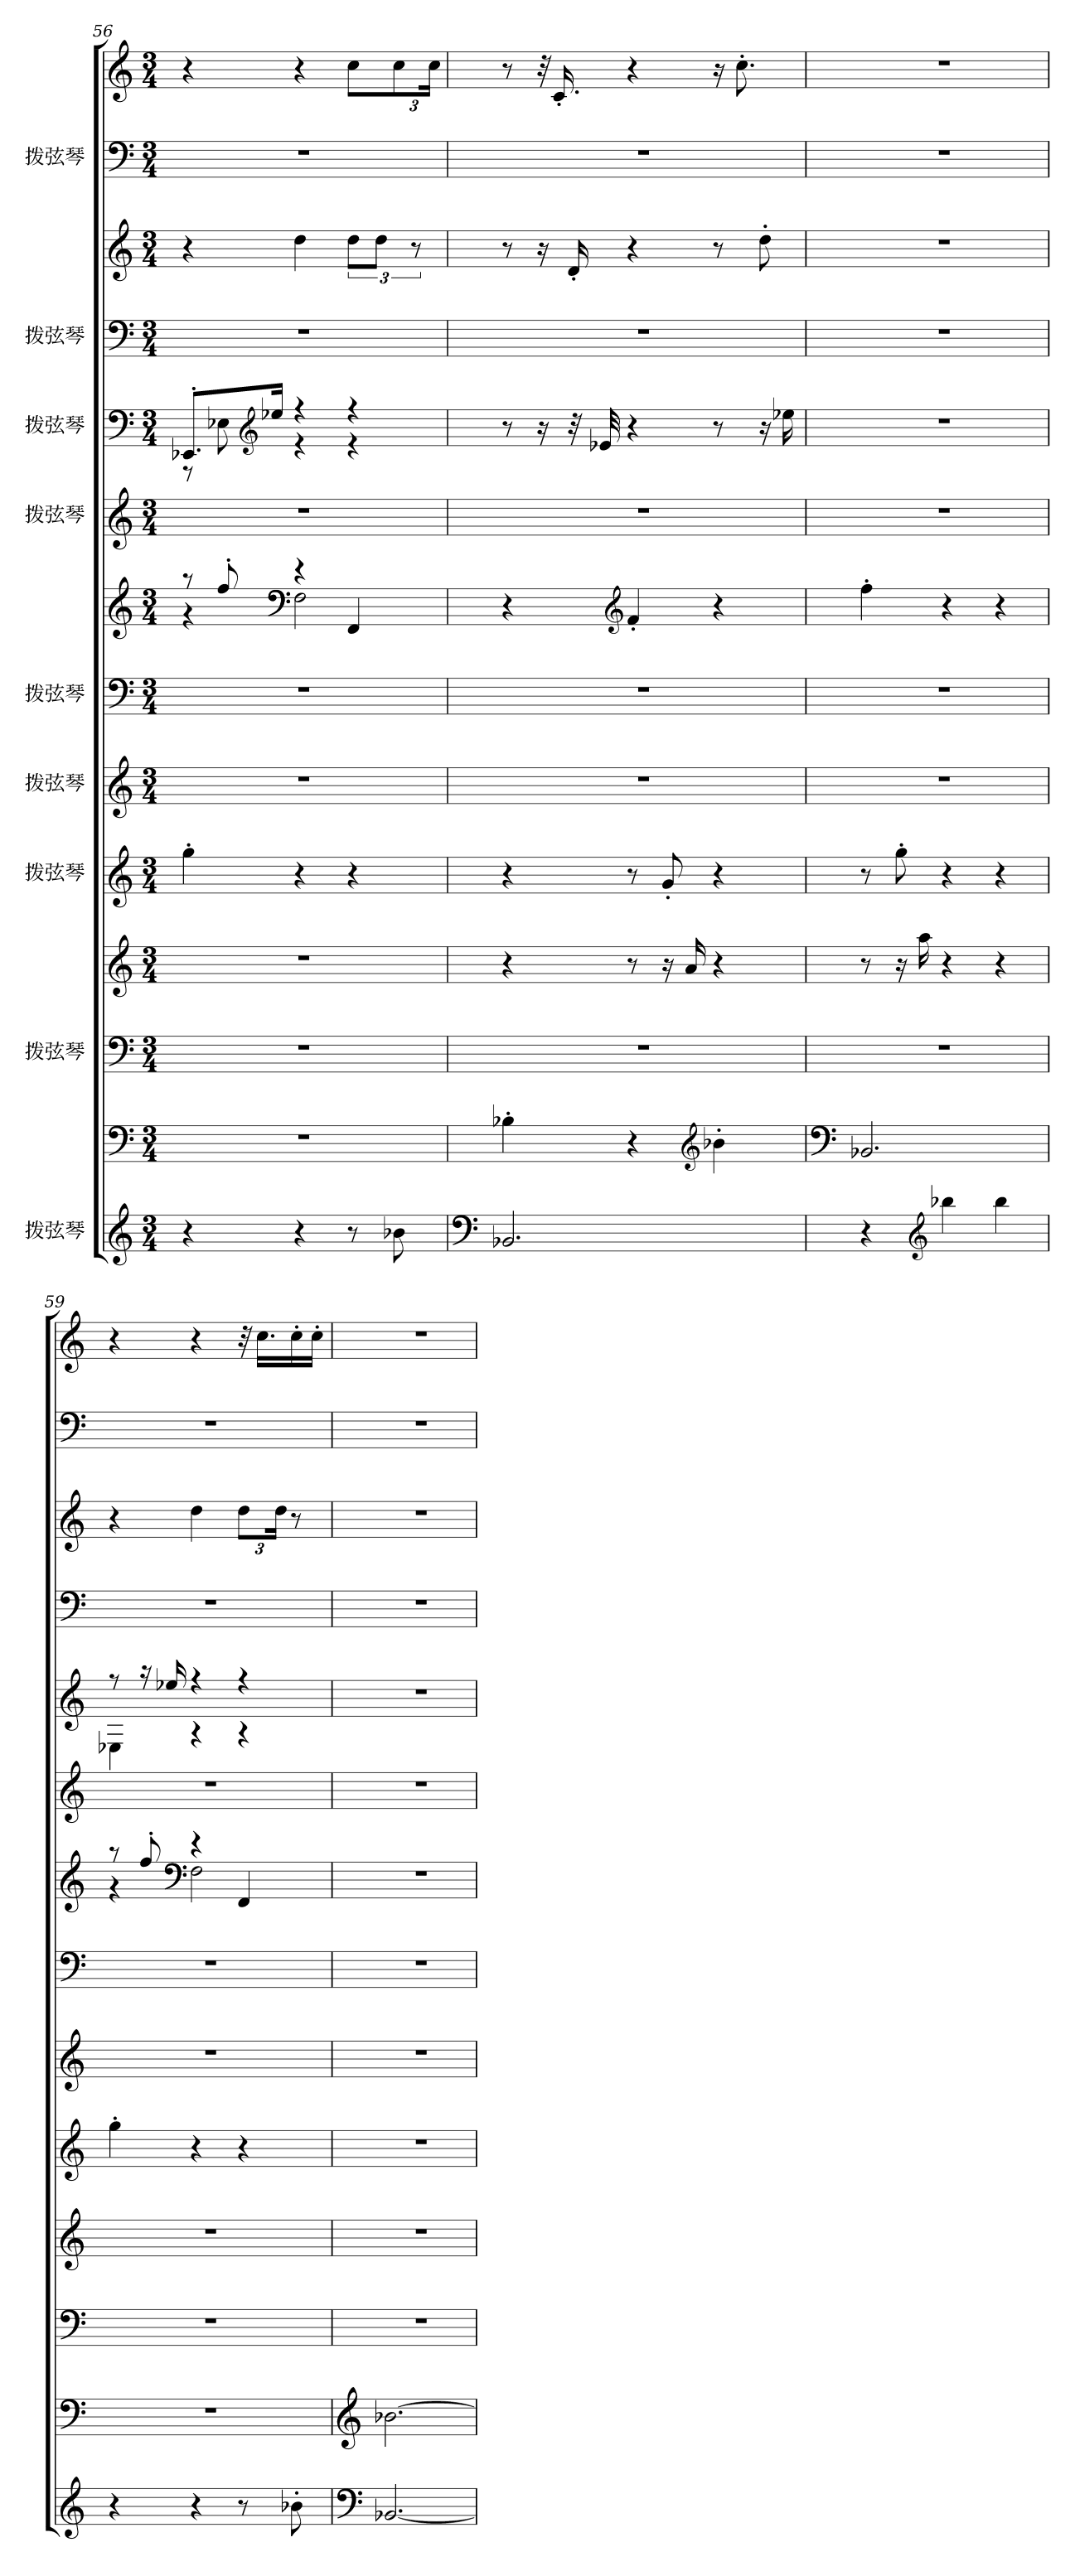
**kern	**kern	**kern	**kern	**kern	**kern	**kern	**kern	**kern	**kern	**kern	**kern	**kern	**kern
*part9	*part9	*part8	*part8	*part7	*part6	*part5	*part5	*part4	*part3	*part2	*part2	*part1	*part1
*staff14	*staff13	*staff12	*staff11	*staff10	*staff9	*staff8	*staff7	*staff6	*staff5	*staff4	*staff3	*staff2	*staff1
*I"拨弦琴	*	*I"拨弦琴	*	*I"拨弦琴	*I"拨弦琴	*I"拨弦琴	*	*I"拨弦琴	*I"拨弦琴	*I"拨弦琴	*	*I"拨弦琴	*
*clefG2	*clefF4	*clefF4	*clefG2	*clefG2	*clefG2	*clefF4	*clefG2	*clefG2	*clefF4	*clefF4	*clefG2	*clefF4	*clefG2
*k[]	*k[]	*k[]	*k[]	*k[]	*k[]	*k[]	*k[]	*k[]	*k[]	*k[]	*k[]	*k[]	*k[]
*M3/4	*M3/4	*M3/4	*M3/4	*M3/4	*M3/4	*M3/4	*M3/4	*M3/4	*M3/4	*M3/4	*M3/4	*M3/4	*M3/4
=56	=56	=56	=56	=56	=56	=56	=56	=56	=56	=56	=56	=56	=56
*	*	*	*	*	*	*	*^	*	*^	*	*	*	*
4r	2.r	2.r	2.r	4gg'\	2.r	2.r	8r	4r	2.r	8.EE-X'/L	8r	2.r	4r	2.r	4r
.	.	.	.	.	.	.	8ff'/	.	.	.	8E-X\	.	.	.	.
*	*	*	*	*	*	*	*	*	*	*clefG2	*	*	*	*	*
.	.	.	.	.	.	.	.	.	.	16ee-X/Jk	.	.	.	.	.
*	*	*	*	*	*	*	*clefF4	*	*	*	*	*	*	*	*
4r	.	.	.	4r	.	.	4r	2F\	.	4r	4r	.	4dd\	.	4r
8r	.	.	.	4r	.	.	4FF/	.	.	4r	4r	.	12dd\L	.	8cc\L
.	.	.	.	.	.	.	.	.	.	.	.	.	12dd\J	.	.
*	*	*	*	*	*	*	*	*	*	*	*	*	*	*	*Xbrackettup
8b-X\	.	.	.	.	.	.	.	.	.	.	.	.	.	.	12cc\
.	.	.	.	.	.	.	.	.	.	.	.	.	12r	.	.
.	.	.	.	.	.	.	.	.	.	.	.	.	.	.	24cc\Jk
*	*	*	*	*	*	*	*v	*v	*	*v	*v	*	*	*	*
!!LO:PB:g=z
=57	=57	=57	=57	=57	=57	=57	=57	=57	=57	=57	=57	=57	=57
*clefF4	*	*	*	*	*	*	*	*	*	*	*	*	*
2.BB-X/	4B-X'\	2.r	4r	4r	2.r	2.r	4r	2.r	8r	2.r	8r	2.r	8r
.	.	.	.	.	.	.	.	.	16r	.	16r	.	32r
.	.	.	.	.	.	.	.	.	.	.	.	.	16.c'/
.	.	.	.	.	.	.	.	.	32r	.	16d'/	.	.
.	.	.	.	.	.	.	.	.	32e-X/	.	.	.	.
*	*	*	*	*	*	*	*clefG2	*	*	*	*	*	*
.	4r	.	8r	8r	.	.	4f'/	.	4r	.	4r	.	4r
.	.	.	16r	8g'/	.	.	.	.	.	.	.	.	.
.	.	.	16a/	.	.	.	.	.	.	.	.	.	.
*	*clefG2	*	*	*	*	*	*	*	*	*	*	*	*
.	4b-X'\	.	4r	4r	.	.	4r	.	8r	.	8r	.	16r
.	.	.	.	.	.	.	.	.	.	.	.	.	8.cc'\
.	.	.	.	.	.	.	.	.	16r	.	8dd'\	.	.
.	.	.	.	.	.	.	.	.	16ee-X\	.	.	.	.
=58	=58	=58	=58	=58	=58	=58	=58	=58	=58	=58	=58	=58	=58
*	*clefF4	*	*	*	*	*	*	*	*	*	*	*	*
4r	2.BB-X/	2.r	8r	8r	2.r	2.r	4ff'\	2.r	2.r	2.r	2.r	2.r	2.r
.	.	.	16r	8gg'\	.	.	.	.	.	.	.	.	.
.	.	.	16aa\	.	.	.	.	.	.	.	.	.	.
*clefG2	*	*	*	*	*	*	*	*	*	*	*	*	*
4bb-X\	.	.	4r	4r	.	.	4r	.	.	.	.	.	.
4bb-\	.	.	4r	4r	.	.	4r	.	.	.	.	.	.
=59	=59	=59	=59	=59	=59	=59	=59	=59	=59	=59	=59	=59	=59
*	*	*	*	*	*	*	*^	*	*^	*	*	*	*
4r	2.r	2.r	2.r	4gg'\	2.r	2.r	8r	4r	2.r	8r	4E-X\	2.r	4r	2.r	4r
.	.	.	.	.	.	.	8ff'/	.	.	16r	.	.	.	.	.
.	.	.	.	.	.	.	.	.	.	16ee-X/	.	.	.	.	.
*	*	*	*	*	*	*	*clefF4	*	*	*	*	*	*	*	*
4r	.	.	.	4r	.	.	4r	2F\	.	4r	4r	.	4dd\	.	4r
*	*	*	*	*	*	*	*	*	*	*	*	*	*Xbrackettup	*	*
8r	.	.	.	4r	.	.	4FF/	.	.	4r	4r	.	12dd\L	.	32r
.	.	.	.	.	.	.	.	.	.	.	.	.	.	.	16.cc\LL
.	.	.	.	.	.	.	.	.	.	.	.	.	24dd\Jk	.	.
8b-X'\	.	.	.	.	.	.	.	.	.	.	.	.	8r	.	16cc'\
.	.	.	.	.	.	.	.	.	.	.	.	.	.	.	16cc'\JJ
*	*	*	*	*	*	*	*v	*v	*	*v	*v	*	*	*	*
=60	=60	=60	=60	=60	=60	=60	=60	=60	=60	=60	=60	=60	=60
*clefF4	*clefG2	*	*	*	*	*	*	*	*	*	*	*	*
[2.BB-X/	[2.b-X\	2.r	2.r	2.r	2.r	2.r	2.r	2.r	2.r	2.r	2.r	2.r	2.r
=	=	=	=	=	=	=	=	=	=	=	=	=	=
*-	*-	*-	*-	*-	*-	*-	*-	*-	*-	*-	*-	*-	*-
